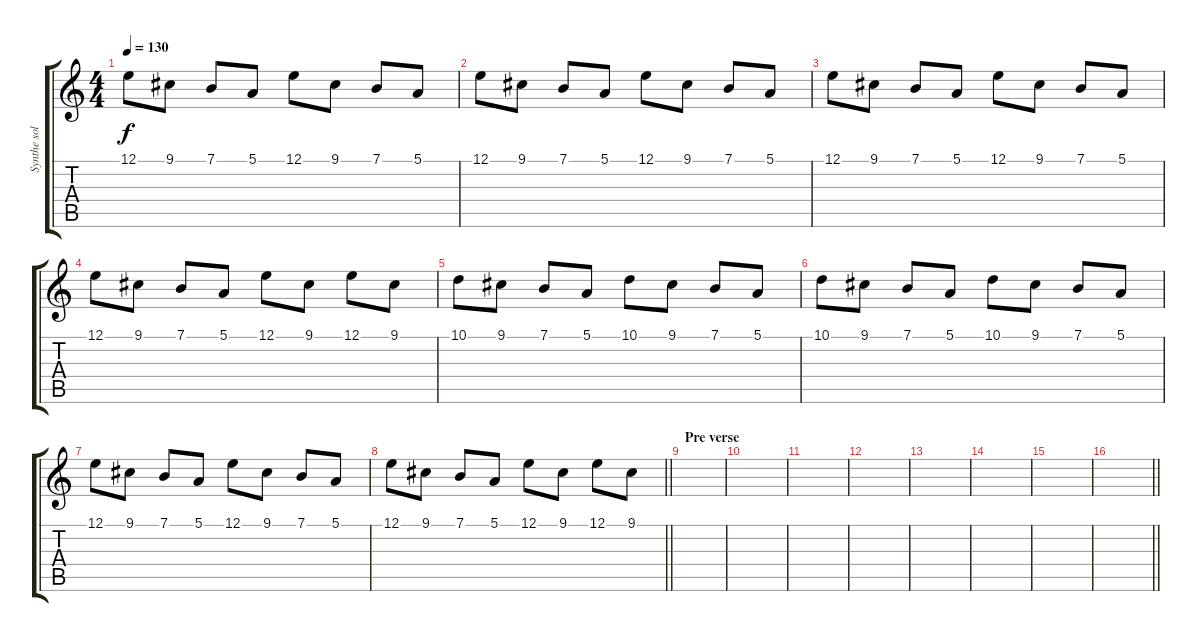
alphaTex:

\track ("Synthe solo" "Synthe sol") {instrument stringensemble1}
\staff {score tabs}
\tuning (E4 B3 G3 D3 A2 E2) {hide}
\ts (4 4)
\tempo 130
\clef g2
\ks c
12.1.8{dy f} 9.1.8 7.1.8 5.1.8 12.1.8 9.1.8 7.1.8 5.1.8 |
12.1.8 9.1.8 7.1.8 5.1.8 12.1.8 9.1.8 7.1.8 5.1.8 |
12.1.8 9.1.8 7.1.8 5.1.8 12.1.8 9.1.8 7.1.8 5.1.8 |
12.1.8 9.1.8 7.1.8 5.1.8 12.1.8 9.1.8 12.1.8 9.1.8 |
10.1.8 9.1.8 7.1.8 5.1.8 10.1.8 9.1.8 7.1.8 5.1.8 |
10.1.8 9.1.8 7.1.8 5.1.8 10.1.8 9.1.8 7.1.8 5.1.8 |
12.1.8 9.1.8 7.1.8 5.1.8 12.1.8 9.1.8 7.1.8 5.1.8 |
\barLineRight lightlight
12.1.8 9.1.8 7.1.8 5.1.8 12.1.8 9.1.8 12.1.8 9.1.8 |
\section ("" "Pre verse")
|
|
|
|
|
|
|
\barLineRight lightlight
